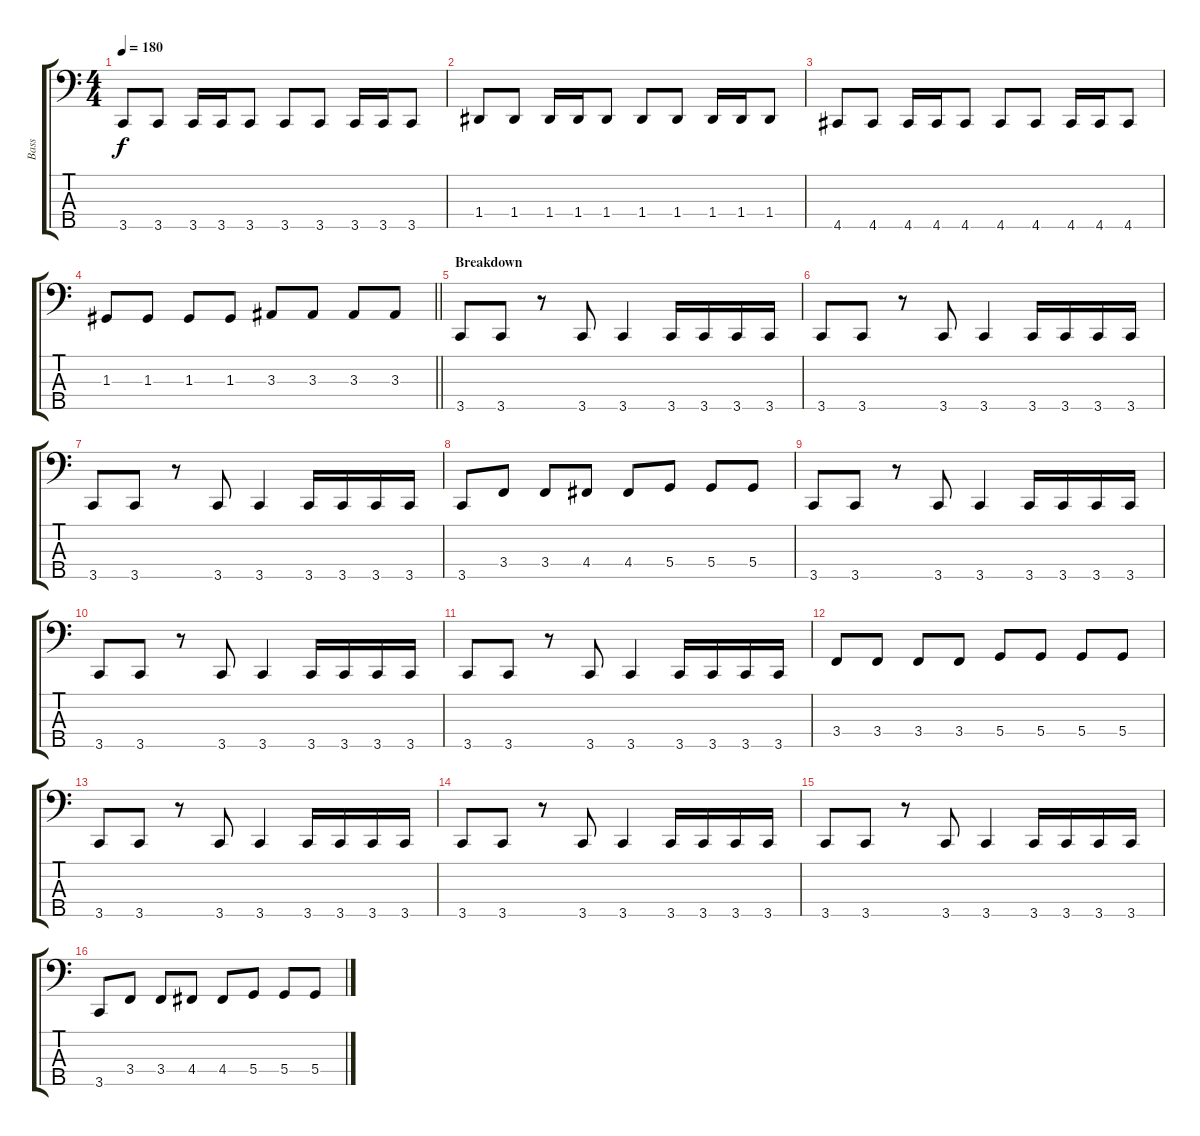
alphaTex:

\track ("Bass" "Bass") {instrument electricbasspick}
\staff {score tabs}
\tuning (F2 C2 G1 D1 A0) {hide}
\ts (4 4)
\tempo 180
\clef f4
\ks c
3.5.8{dy f} 3.5.8 3.5.16 3.5.16 3.5.8 3.5.8 3.5.8 3.5.16 3.5.16 3.5.8 |
1.4.8 1.4.8 1.4.16 1.4.16 1.4.8 1.4.8 1.4.8 1.4.16 1.4.16 1.4.8 |
4.5.8 4.5.8 4.5.16 4.5.16 4.5.8 4.5.8 4.5.8 4.5.16 4.5.16 4.5.8 |
\barLineRight lightlight
1.3.8 1.3.8 1.3.8 1.3.8 3.3.8 3.3.8 3.3.8 3.3.8 |
\section ("" "Breakdown")
3.5.8 3.5.8 r.8 3.5.8 3.5.4 3.5.16 3.5.16 3.5.16 3.5.16 |
3.5.8 3.5.8 r.8 3.5.8 3.5.4 3.5.16 3.5.16 3.5.16 3.5.16 |
3.5.8 3.5.8 r.8 3.5.8 3.5.4 3.5.16 3.5.16 3.5.16 3.5.16 |
3.5.8 3.4.8 3.4.8 4.4.8 4.4.8 5.4.8 5.4.8 5.4.8 |
3.5.8 3.5.8 r.8 3.5.8 3.5.4 3.5.16 3.5.16 3.5.16 3.5.16 |
3.5.8 3.5.8 r.8 3.5.8 3.5.4 3.5.16 3.5.16 3.5.16 3.5.16 |
3.5.8 3.5.8 r.8 3.5.8 3.5.4 3.5.16 3.5.16 3.5.16 3.5.16 |
3.4.8 3.4.8 3.4.8 3.4.8 5.4.8 5.4.8 5.4.8 5.4.8 |
3.5.8 3.5.8 r.8 3.5.8 3.5.4 3.5.16 3.5.16 3.5.16 3.5.16 |
3.5.8 3.5.8 r.8 3.5.8 3.5.4 3.5.16 3.5.16 3.5.16 3.5.16 |
3.5.8 3.5.8 r.8 3.5.8 3.5.4 3.5.16 3.5.16 3.5.16 3.5.16 |
3.5.8 3.4.8 3.4.8 4.4.8 4.4.8 5.4.8 5.4.8 5.4.8
